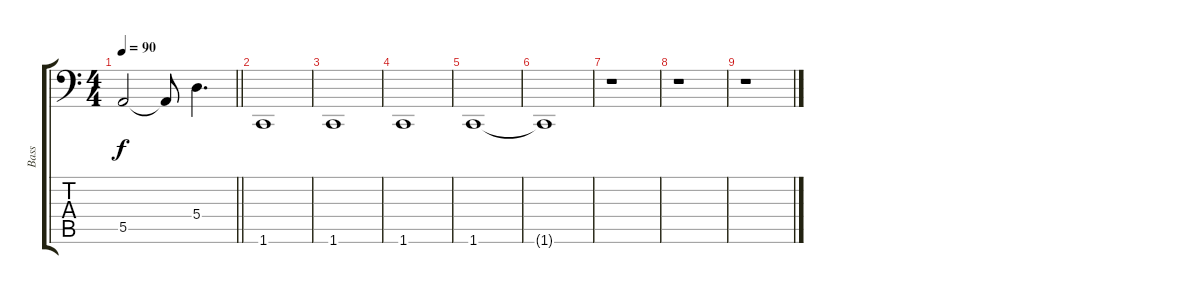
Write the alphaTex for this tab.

\track ("Bass" "Bass") {instrument electricbassfinger}
\staff {score tabs}
\tuning (C3 G2 D2 A1 E1 B0) {hide}
\ts (4 4)
\tempo 90
\clef f4
\barLineRight lightlight
\ks c
5.5.2{dy f} 5.5{t}.8 5.4.4{d} |
1.6.1 |
1.6.1 |
1.6.1 |
1.6.1 |
1.6{t}.1 |
r.1 |
r.1 |
r.1
